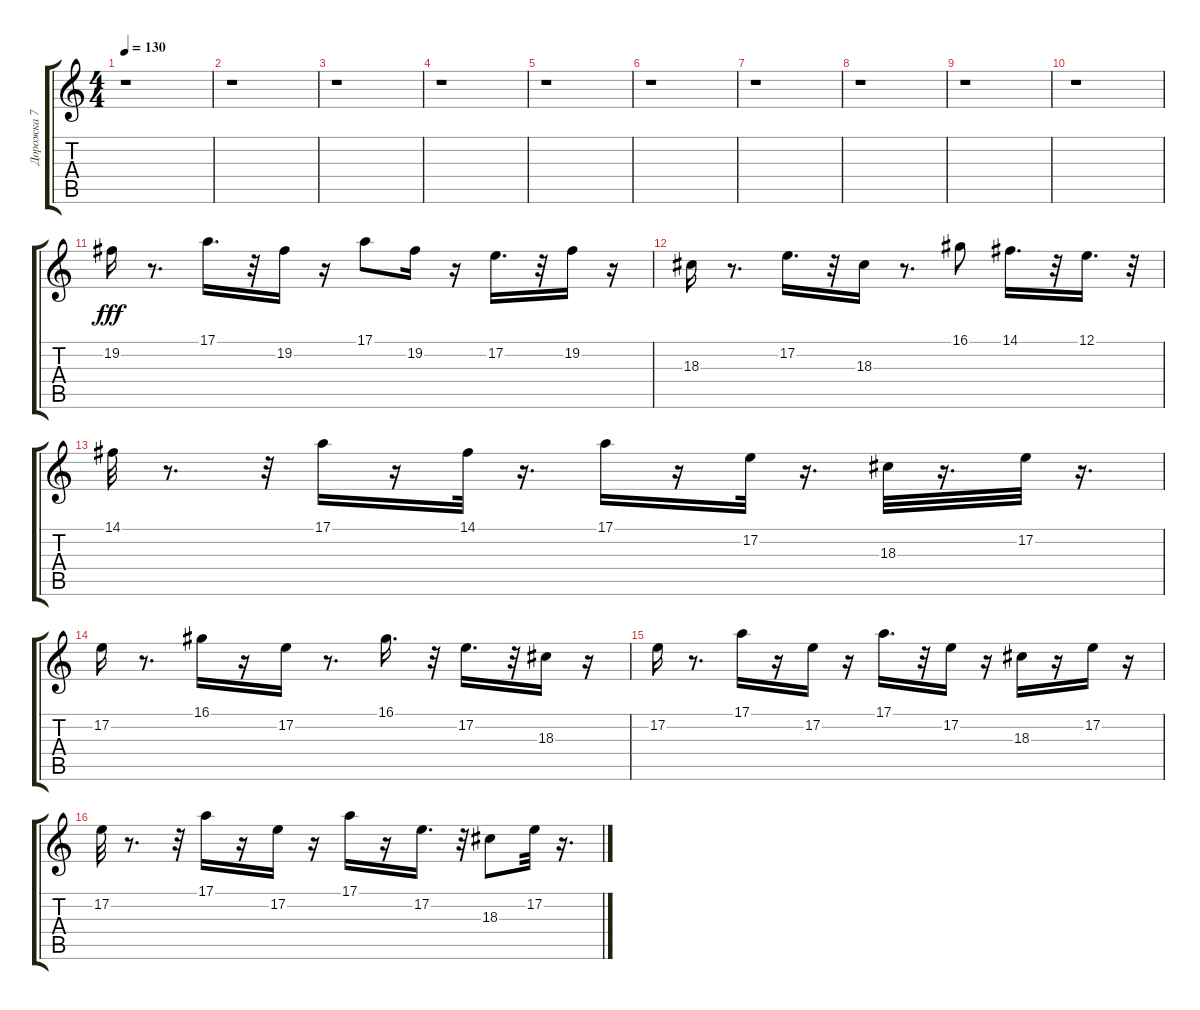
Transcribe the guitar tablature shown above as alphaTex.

\track ("Дорожка 7" "Дорожка 7") {instrument electricpiano1}
\staff {score tabs}
\tuning (E4 B3 G3 D3 A2 E2) {hide}
\ts (4 4)
\tempo 130
\clef g2
\ks c
r.1{dy fff} |
r.1 |
r.1 |
r.1 |
r.1 |
r.1 |
r.1 |
r.1 |
r.1 |
r.1 |
19.2.16 r.8{d} 17.1.16{d} r.32 19.2.16 r.16 17.1.8 19.2.16 r.16 17.2.16{d} r.32 19.2.16 r.16 |
18.3.16 r.8{d} 17.2.16{d} r.32 18.3.16 r.8{d} 16.1.8 14.1.16{d} r.32 12.1.16{d} r.32 |
14.1.32 r.8{d} r.32 17.1.16 r.16 14.1.32 r.16{d} 17.1.16 r.16 17.2.32 r.16{d} 18.3.32 r.16{d} 17.2.32 r.16{d} |
17.2.16 r.8{d} 16.1.16 r.16 17.2.16 r.8{d} 16.1.16{d} r.32 17.2.16{d} r.32 18.3.16 r.16 |
17.2.16 r.8{d} 17.1.16 r.16 17.2.16 r.16 17.1.16{d} r.32 17.2.16 r.16 18.3.16 r.16 17.2.16 r.16 |
17.2.32 r.8{d} r.32 17.1.16 r.16 17.2.16 r.16 17.1.16 r.16 17.2.16{d} r.32 18.3.8 17.2.32 r.16{d}
